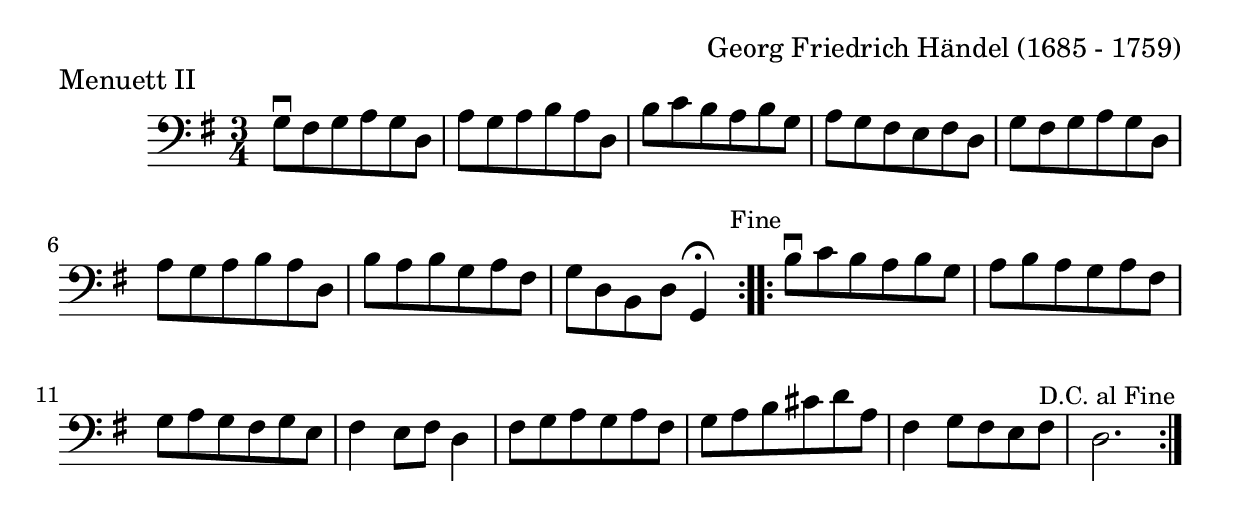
\version "2.18.2"

#(set-default-paper-size "a4")
#(set-global-staff-size 24)

\header {
    composer = "Georg Friedrich Händel (1685 - 1759)"
    piece = "Menuett II"
    opus = ""
}

celloI = \relative c' {
  \clef bass
  \key g \major
  \time 3/4

  \repeat volta 2 {
    g8\downbow fis g a g d | %01
    a' g a b a d,  | %02
    b' c b a b g  | %03
    a g fis e fis d  | %04
    g fis g a g d  | %05
    a' g a b a d,  | %06
    b' a b g a fis  | %07
    g d b d g,4\fermata
    \mark \markup \small "Fine" | %08

  }

  \repeat volta 2 {
    b'8\downbow c b a b g  | %09
    a b a g a fis  | %10
    g a g fis g e  | %11
    fis4 e8 fis d4 | %12
    fis8 g a g a fis | %13
    g a b cis d a | %14
    fis4 g8 fis e fis | %15
    d2. | %16
    \once \override Score.RehearsalMark.break-visibility = #end-of-line-visible
    \once \override Score.RehearsalMark.self-alignment-X = #RIGHT
    \mark \markup \small "D.C. al Fine"
  }  
}

\score {
  <<
    \new Staff = "celloI" \celloI
  >>
  \layout {}
}
